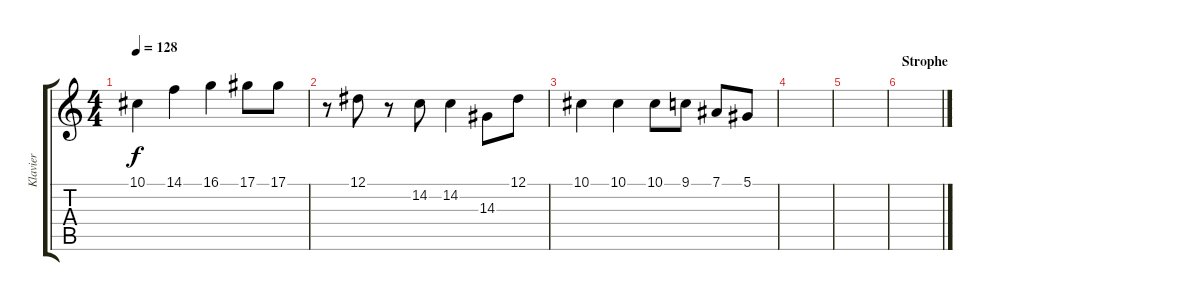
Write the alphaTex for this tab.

\track ("Klavier" "Klavier") {instrument honkytonkpiano}
\staff {score tabs}
\tuning (Eb4 Bb3 Gb3 Db3 Ab2 Eb2) {hide}
\ts (4 4)
\tempo 128
\clef g2
\ks c
10.1.4{dy f} 14.1.4 16.1.4 17.1.8 17.1.8 |
r.8 12.1.8 r.8 14.2.8 14.2.4 14.3.8 12.1.8 |
10.1.4 10.1.4 10.1.8 9.1.8 7.1.8 5.1.8 |
|
|
\section ("" "Strophe")
